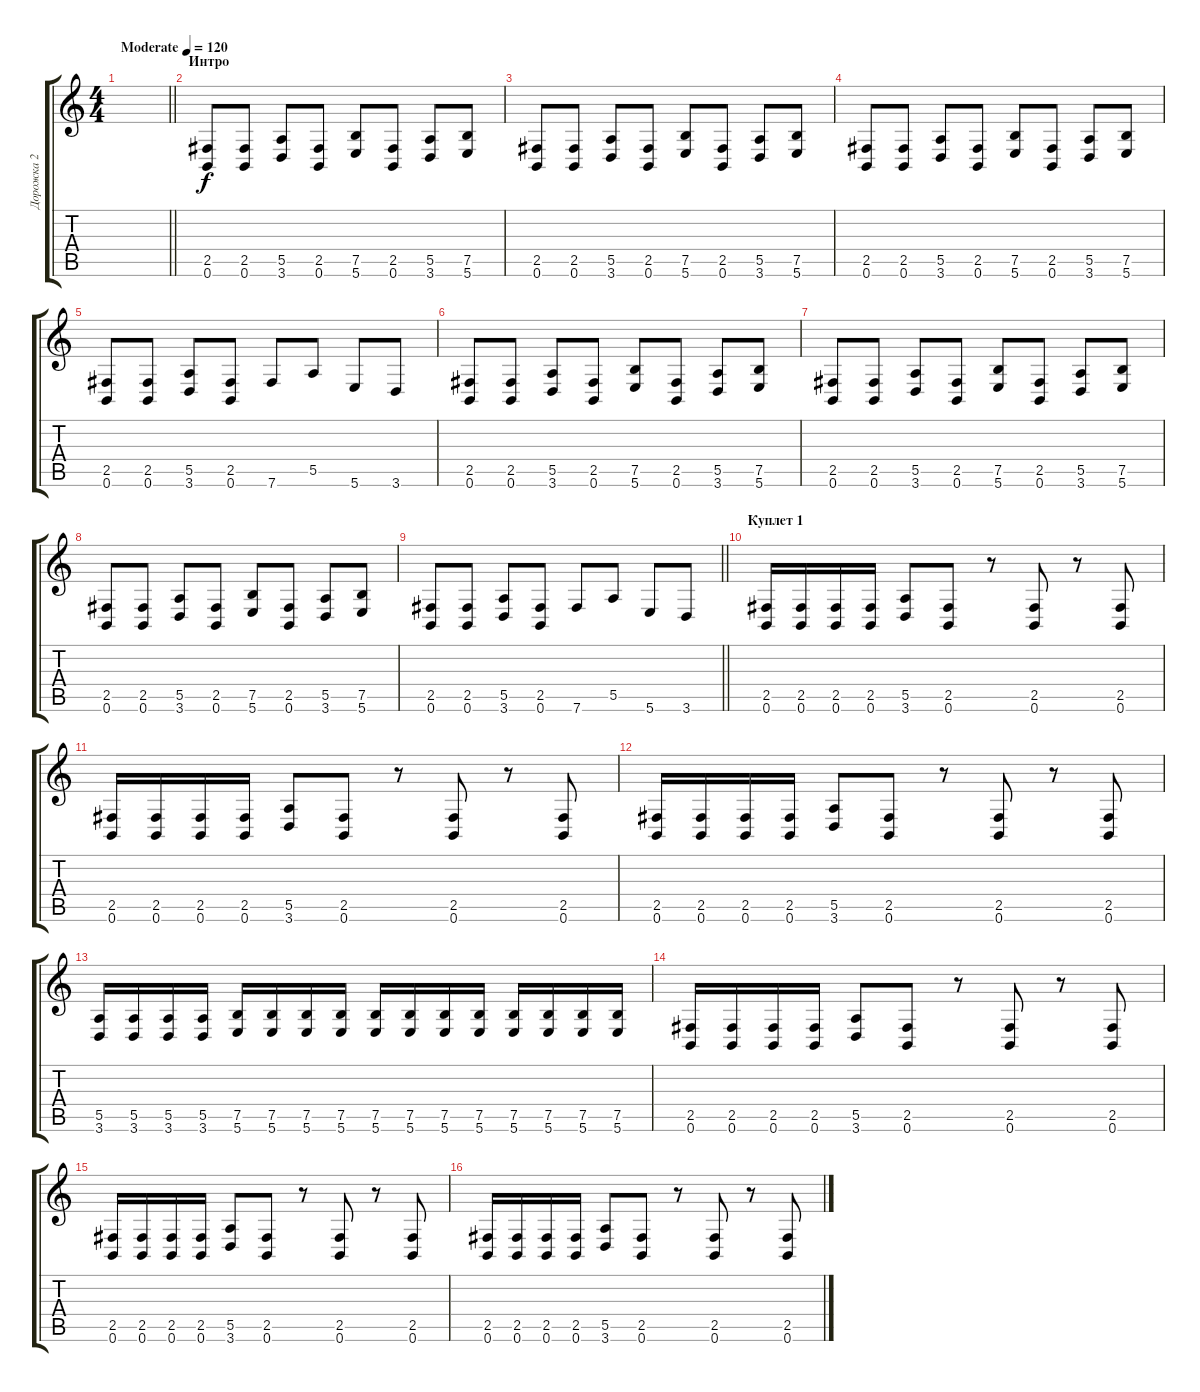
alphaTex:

\track ("Дорожка 2" "Дорожка 2") {instrument distortionguitar}
\staff {score tabs}
\tuning (B3 Gb3 D3 A2 E2 B1) {hide}
\ts (4 4)
\tempo (120 "Moderate")
\tempo 100
\tempo (120 "Moderate")
\clef g2
\barLineRight lightlight
\ks c
|
\section ("" "Интро")
(2.5 0.6).8 (2.5 0.6).8 (5.5 3.6).8 (2.5 0.6).8 (7.5 5.6).8 (2.5 0.6).8 (5.5 3.6).8 (7.5 5.6).8 |
(2.5 0.6).8 (2.5 0.6).8 (5.5 3.6).8 (2.5 0.6).8 (7.5 5.6).8 (2.5 0.6).8 (5.5 3.6).8 (7.5 5.6).8 |
(2.5 0.6).8 (2.5 0.6).8 (5.5 3.6).8 (2.5 0.6).8 (7.5 5.6).8 (2.5 0.6).8 (5.5 3.6).8 (7.5 5.6).8 |
(2.5 0.6).8 (2.5 0.6).8 (5.5 3.6).8 (2.5 0.6).8 7.6.8 5.5.8 5.6.8 3.6.8 |
(2.5 0.6).8 (2.5 0.6).8 (5.5 3.6).8 (2.5 0.6).8 (7.5 5.6).8 (2.5 0.6).8 (5.5 3.6).8 (7.5 5.6).8 |
(2.5 0.6).8 (2.5 0.6).8 (5.5 3.6).8 (2.5 0.6).8 (7.5 5.6).8 (2.5 0.6).8 (5.5 3.6).8 (7.5 5.6).8 |
(2.5 0.6).8 (2.5 0.6).8 (5.5 3.6).8 (2.5 0.6).8 (7.5 5.6).8 (2.5 0.6).8 (5.5 3.6).8 (7.5 5.6).8 |
\barLineRight lightlight
(2.5 0.6).8 (2.5 0.6).8 (5.5 3.6).8 (2.5 0.6).8 7.6.8 5.5.8 5.6.8 3.6.8 |
\section ("" "Куплет 1")
(2.5 0.6).16 (2.5 0.6).16 (2.5 0.6).16 (2.5 0.6).16 (5.5 3.6).8 (2.5 0.6).8 r.8 (2.5 0.6).8 r.8 (2.5 0.6).8 |
(2.5 0.6).16 (2.5 0.6).16 (2.5 0.6).16 (2.5 0.6).16 (5.5 3.6).8 (2.5 0.6).8 r.8 (2.5 0.6).8 r.8 (2.5 0.6).8 |
(2.5 0.6).16 (2.5 0.6).16 (2.5 0.6).16 (2.5 0.6).16 (5.5 3.6).8 (2.5 0.6).8 r.8 (2.5 0.6).8 r.8 (2.5 0.6).8 |
(5.5 3.6).16 (5.5 3.6).16 (5.5 3.6).16 (5.5 3.6).16 (7.5 5.6).16 (7.5 5.6).16 (7.5 5.6).16 (7.5 5.6).16 (7.5 5.6).16 (7.5 5.6).16 (7.5 5.6).16 (7.5 5.6).16 (7.5 5.6).16 (7.5 5.6).16 (7.5 5.6).16 (7.5 5.6).16 |
(2.5 0.6).16 (2.5 0.6).16 (2.5 0.6).16 (2.5 0.6).16 (5.5 3.6).8 (2.5 0.6).8 r.8 (2.5 0.6).8 r.8 (2.5 0.6).8 |
(2.5 0.6).16 (2.5 0.6).16 (2.5 0.6).16 (2.5 0.6).16 (5.5 3.6).8 (2.5 0.6).8 r.8 (2.5 0.6).8 r.8 (2.5 0.6).8 |
(2.5 0.6).16 (2.5 0.6).16 (2.5 0.6).16 (2.5 0.6).16 (5.5 3.6).8 (2.5 0.6).8 r.8 (2.5 0.6).8 r.8 (2.5 0.6).8
